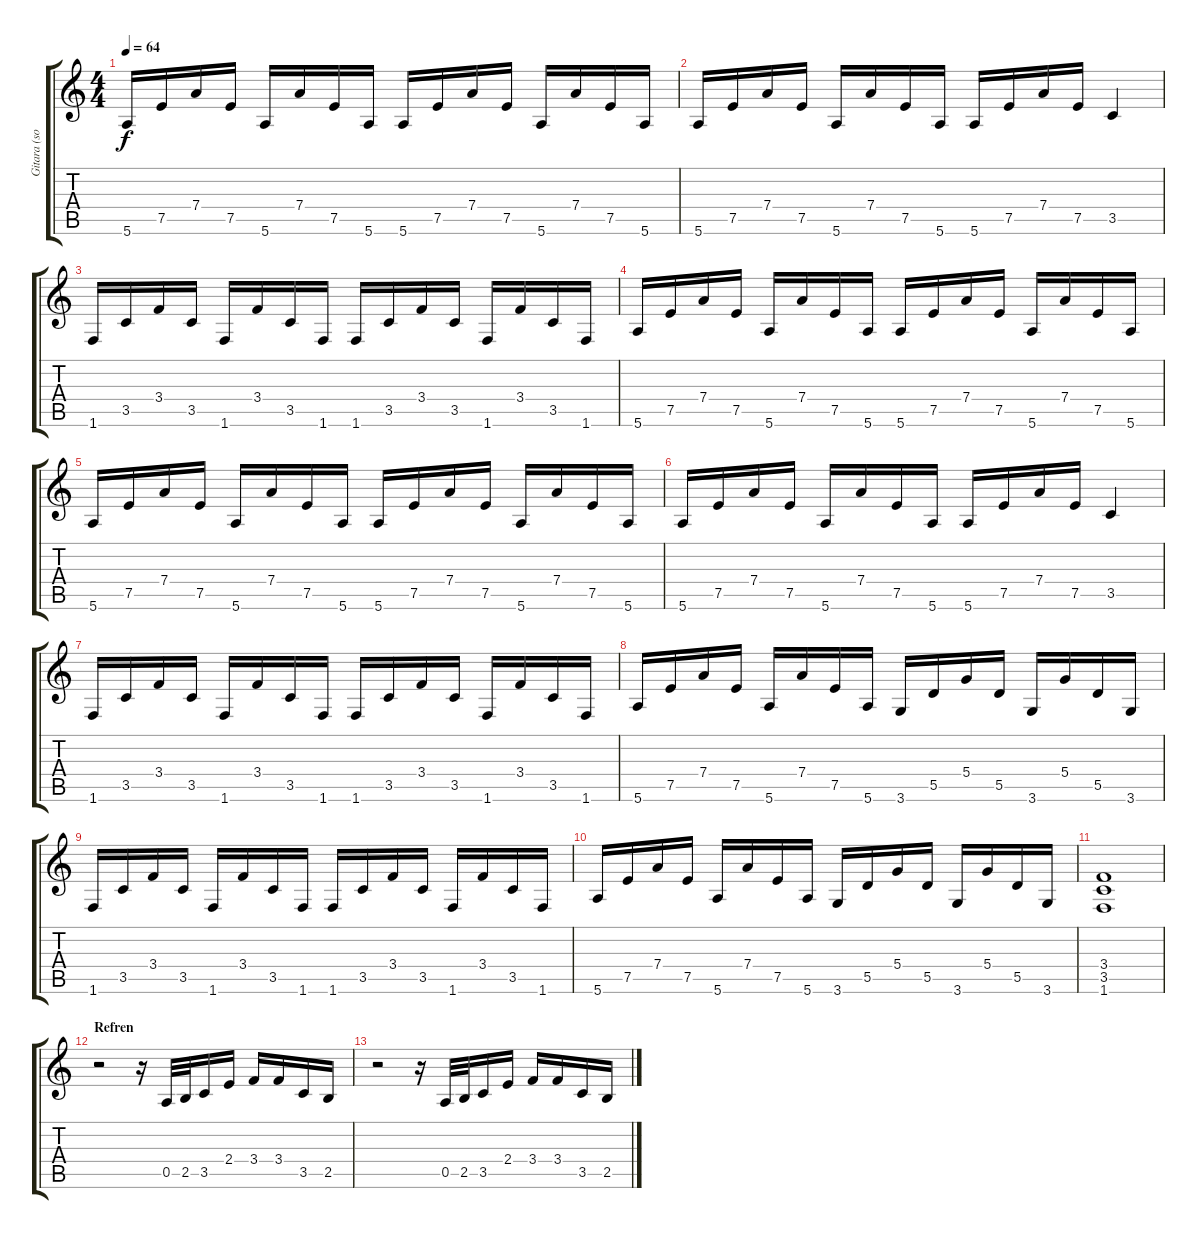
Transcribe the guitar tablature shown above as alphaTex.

\track ("Gitara (solo)" "Gitara (so") {instrument electricguitarjazz}
\staff {score tabs}
\tuning (E4 B3 G3 D3 A2 E2) {hide}
\ts (4 4)
\tempo 64
\clef g2
\ks c
5.6.16{dy f} 7.5.16 7.4.16 7.5.16 5.6.16 7.4.16 7.5.16 5.6.16 5.6.16 7.5.16 7.4.16 7.5.16 5.6.16 7.4.16 7.5.16 5.6.16 |
5.6.16 7.5.16 7.4.16 7.5.16 5.6.16 7.4.16 7.5.16 5.6.16 5.6.16 7.5.16 7.4.16 7.5.16 3.5.4 |
1.6.16 3.5.16 3.4.16 3.5.16 1.6.16 3.4.16 3.5.16 1.6.16 1.6.16 3.5.16 3.4.16 3.5.16 1.6.16 3.4.16 3.5.16 1.6.16 |
5.6.16 7.5.16 7.4.16 7.5.16 5.6.16 7.4.16 7.5.16 5.6.16 5.6.16 7.5.16 7.4.16 7.5.16 5.6.16 7.4.16 7.5.16 5.6.16 |
5.6.16 7.5.16 7.4.16 7.5.16 5.6.16 7.4.16 7.5.16 5.6.16 5.6.16 7.5.16 7.4.16 7.5.16 5.6.16 7.4.16 7.5.16 5.6.16 |
5.6.16 7.5.16 7.4.16 7.5.16 5.6.16 7.4.16 7.5.16 5.6.16 5.6.16 7.5.16 7.4.16 7.5.16 3.5.4 |
1.6.16 3.5.16 3.4.16 3.5.16 1.6.16 3.4.16 3.5.16 1.6.16 1.6.16 3.5.16 3.4.16 3.5.16 1.6.16 3.4.16 3.5.16 1.6.16 |
5.6.16 7.5.16 7.4.16 7.5.16 5.6.16 7.4.16 7.5.16 5.6.16 3.6.16 5.5.16 5.4.16 5.5.16 3.6.16 5.4.16 5.5.16 3.6.16 |
1.6.16 3.5.16 3.4.16 3.5.16 1.6.16 3.4.16 3.5.16 1.6.16 1.6.16 3.5.16 3.4.16 3.5.16 1.6.16 3.4.16 3.5.16 1.6.16 |
5.6.16 7.5.16 7.4.16 7.5.16 5.6.16 7.4.16 7.5.16 5.6.16 3.6.16 5.5.16 5.4.16 5.5.16 3.6.16 5.4.16 5.5.16 3.6.16 |
(3.4 3.5 1.6).1 |
\section ("" "Refren")
r.2 r.16 0.5.32 2.5.32 3.5.16 2.4.16 3.4.16 3.4.16 3.5.16 2.5.16 |
r.2 r.16 0.5.32 2.5.32 3.5.16 2.4.16 3.4.16 3.4.16 3.5.16 2.5.16
